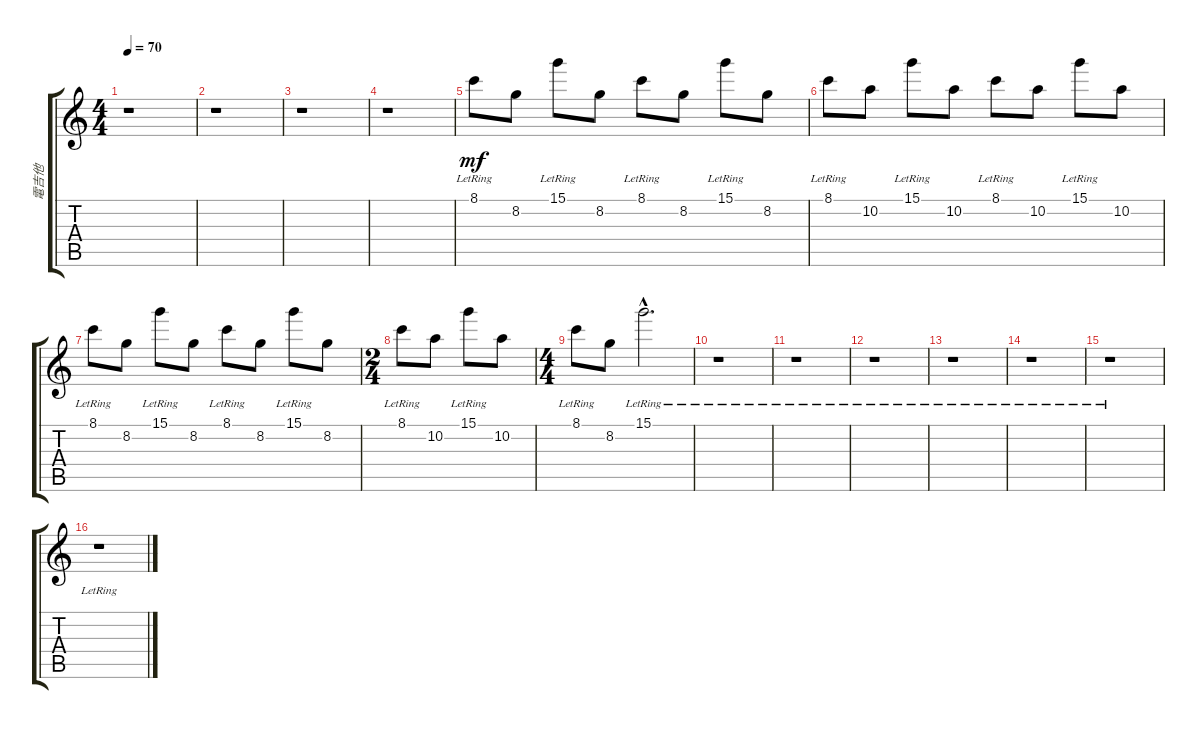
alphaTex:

\track ("電吉他" "電吉他") {instrument overdrivenguitar}
\staff {score tabs}
\tuning (E4 B3 G3 D3 A2 E2) {hide}
\ts (4 4)
\tempo 70
\clef g2
\ks c
r.1{dy mf instrument overdrivenguitar} |
r.1 |
r.1 |
r.1 |
8.1{lr}.8 8.2.8 15.1{lr}.8 8.2.8 8.1{lr}.8 8.2.8 15.1{lr}.8 8.2.8 |
8.1{lr}.8 10.2.8 15.1{lr}.8 10.2.8 8.1{lr}.8 10.2.8 15.1{lr}.8 10.2.8 |
8.1{lr}.8 8.2.8 15.1{lr}.8 8.2.8 8.1{lr}.8 8.2.8 15.1{lr}.8 8.2.8 |
\ts (2 4)
8.1{lr}.8 10.2.8 15.1{lr}.8 10.2.8 |
\ts (4 4)
8.1{lr}.8 8.2.8 15.1{hac lr}.2{d volume 2} |
r.1{volume 10} |
r.1 |
r.1 |
r.1 |
r.1 |
r.1 |
r.1
